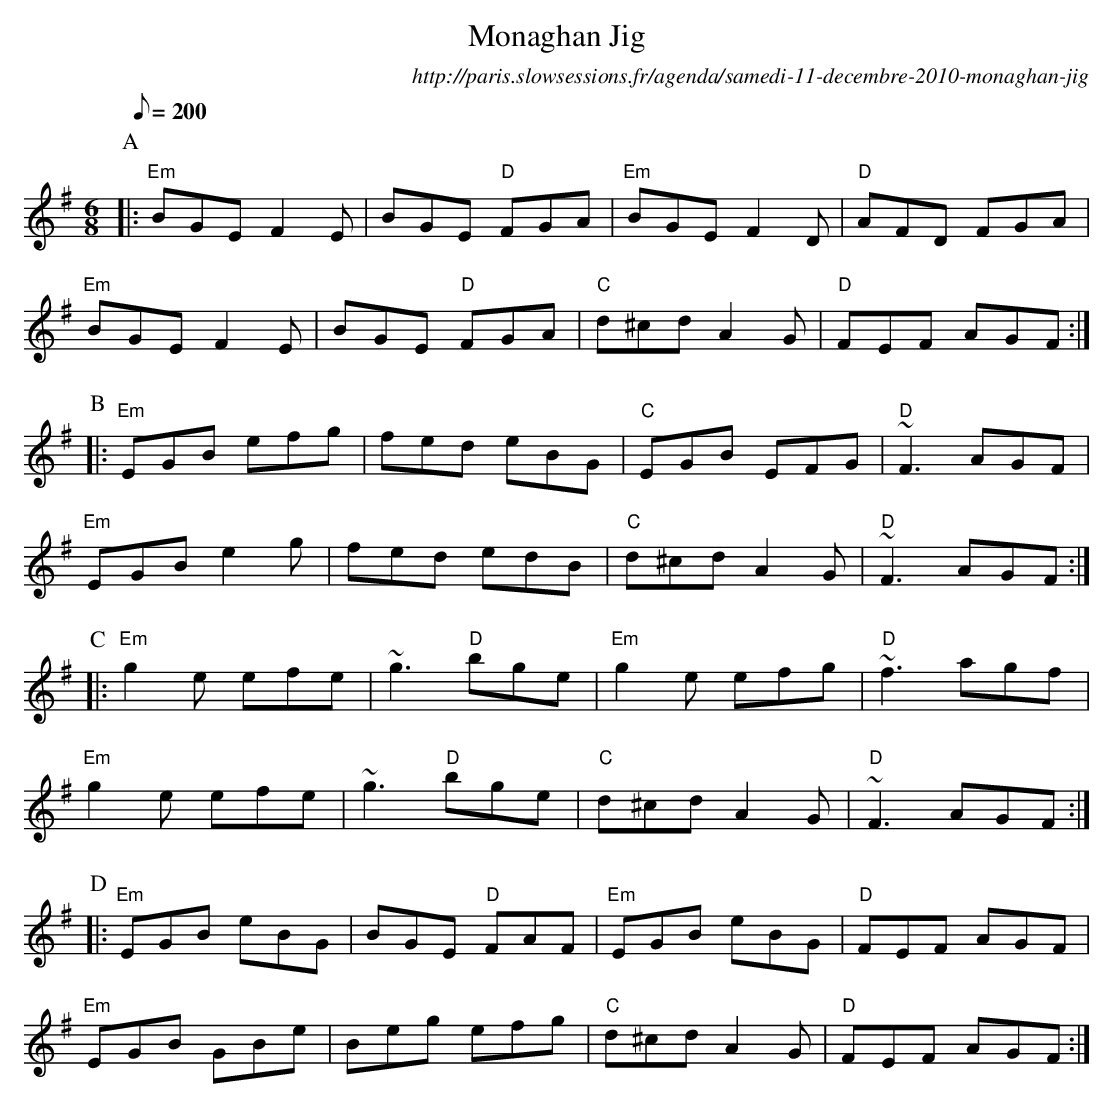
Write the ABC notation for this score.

X:1
T:Monaghan Jig
O:http://paris.slowsessions.fr/agenda/samedi-11-decembre-2010-monaghan-jig
M: 6/8
L: 1/8
K: G
Q: 200
P: A
|:"Em"BGE F2E | BGE "D"FGA | "Em"BGE F2D | "D"AFD FGA |
"Em"BGE F2E | BGE "D"FGA | "C" d^cd A2G | "D"FEF AGF:|
P: B
|:"Em"EGB efg | fed eBG | "C" EGB EFG | "D"~F3 AGF |
"Em"EGB e2g | fed edB | "C" d^cd A2G | "D"~F3 AGF:|
P: C
|:"Em"g2e efe | ~g3 "D"bge | "Em"g2e efg | "D"~f3 agf |
"Em"g2e efe | ~g3 "D"bge | "C" d^cd A2G | "D"~F3 AGF:|
P: D
|:"Em"EGB eBG | BGE "D"FAF | "Em"EGB eBG | "D"FEF AGF |
"Em"EGB GBe | Beg efg | "C"d^cd A2G | "D"FEF AGF:|]
